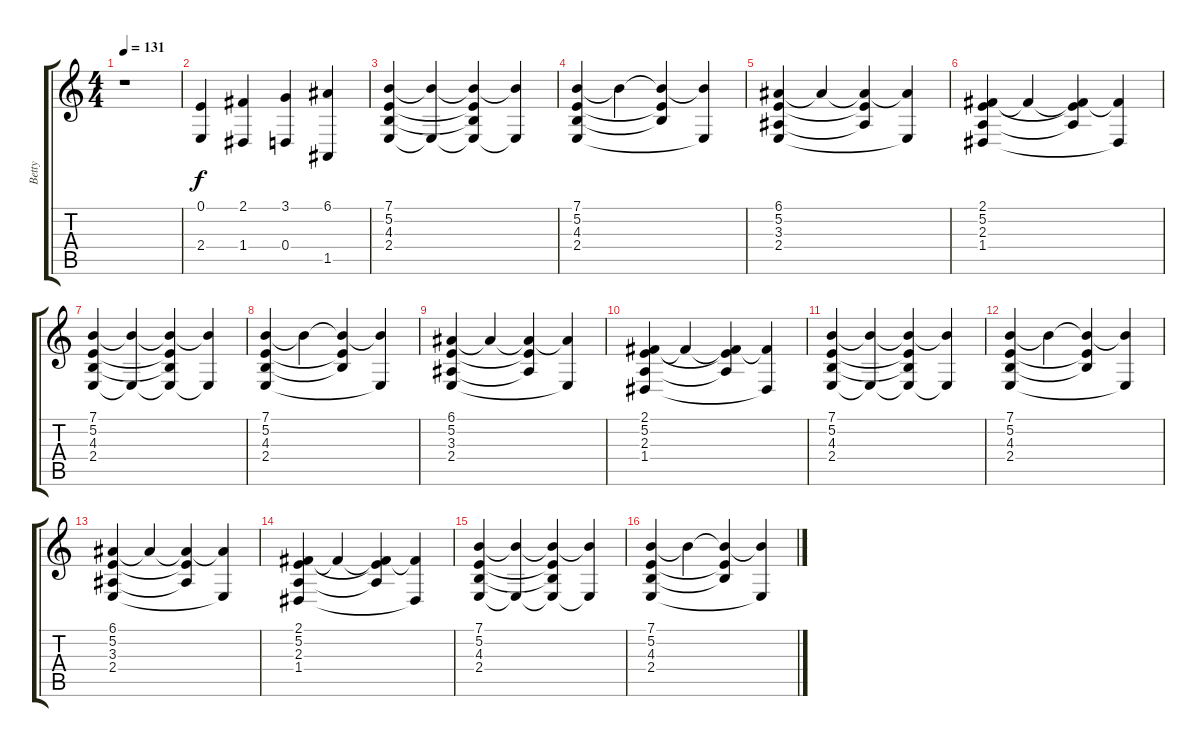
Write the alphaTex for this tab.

\track ("Betty" "Betty") {instrument churchorgan}
\staff {score tabs}
\tuning (E4 B3 G3 D3 A2 E2) {hide}
\ts (4 4)
\tempo 131
\clef g2
\ks c
r.1{dy f} |
(0.1 2.4).4 (2.1 1.4).4 (3.1 0.4).4 (6.1 1.5).4 |
(7.1 5.2 4.3 2.4).4 (7.1{t} 2.4{t}).4 (7.1{t} 5.2{t} 4.3{t} 2.4{t}).4 (7.1{t} 2.4{t}).4 |
(7.1 5.2 4.3 2.4).4 7.1{t}.4 (7.1{t} 5.2{t} 4.3{t}).4 (7.1{t} 2.4{t}).4 |
(6.1 5.2 3.3 2.4).4 6.1{t}.4 (6.1{t} 5.2{t} 3.3{t}).4 (6.1{t} 2.4{t}).4 |
(2.1 5.2 2.3 1.4).4 2.1{t}.4 (2.1{t} 5.2{t} 2.3{t}).4 (2.1{t} 1.4{t}).4 |
(7.1 5.2 4.3 2.4).4 (7.1{t} 2.4{t}).4 (7.1{t} 5.2{t} 4.3{t} 2.4{t}).4 (7.1{t} 2.4{t}).4 |
(7.1 5.2 4.3 2.4).4 7.1{t}.4 (7.1{t} 5.2{t} 4.3{t}).4 (7.1{t} 2.4{t}).4 |
(6.1 5.2 3.3 2.4).4 6.1{t}.4 (6.1{t} 5.2{t} 3.3{t}).4 (6.1{t} 2.4{t}).4 |
(2.1 5.2 2.3 1.4).4 2.1{t}.4 (2.1{t} 5.2{t} 2.3{t}).4 (2.1{t} 1.4{t}).4 |
(7.1 5.2 4.3 2.4).4 (7.1{t} 2.4{t}).4 (7.1{t} 5.2{t} 4.3{t} 2.4{t}).4 (7.1{t} 2.4{t}).4 |
(7.1 5.2 4.3 2.4).4 7.1{t}.4 (7.1{t} 5.2{t} 4.3{t}).4 (7.1{t} 2.4{t}).4 |
(6.1 5.2 3.3 2.4).4 6.1{t}.4 (6.1{t} 5.2{t} 3.3{t}).4 (6.1{t} 2.4{t}).4 |
(2.1 5.2 2.3 1.4).4 2.1{t}.4 (2.1{t} 5.2{t} 2.3{t}).4 (2.1{t} 1.4{t}).4 |
(7.1 5.2 4.3 2.4).4 (7.1{t} 2.4{t}).4 (7.1{t} 5.2{t} 4.3{t} 2.4{t}).4 (7.1{t} 2.4{t}).4 |
(7.1 5.2 4.3 2.4).4 7.1{t}.4 (7.1{t} 5.2{t} 4.3{t}).4 (7.1{t} 2.4{t}).4
